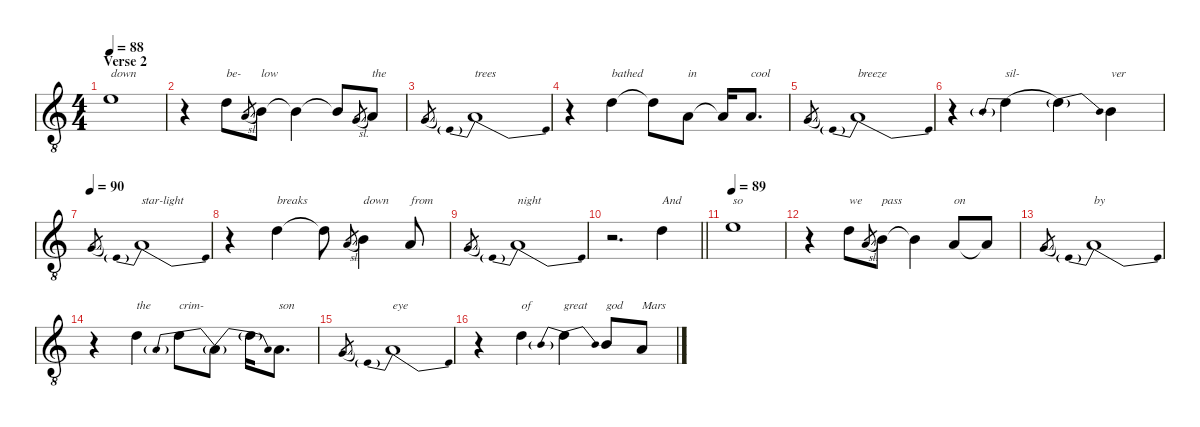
\defaultSystemsLayout 4
\hideDynamics
\bracketExtendMode nobrackets
\singleTrackTrackNamePolicy hidden
\multiTrackTrackNamePolicy hidden
\firstSystemTrackNameMode fullname
\firstSystemTrackNameOrientation horizontal
\otherSystemsTrackNameOrientation horizontal
\track ("Ozzy Osbourne" "fl.") {defaultSystemsLayout 8 instrument flute}
\staff {score}
\tuning (E4 B3 G3 D3 A2 E2)
\ts (4 4)
\section ("" "Verse 2")
\tempo 88
\clef g2
\ottava 8vb
\ks c
5.2.1{txt "down" dy f beam Down} |
r.4{beam Down} 3.2.8{txt "be-" beam Down} 2.3{sl}.8{gr dy mf beam Up} 4.3.8{txt "low" dy f beam Down} 4.3{t}.4{beam Down} 4.3{t}.8{beam Up} 0.3{sl}.8{gr dy mf beam Up} 2.3.8{txt "the" dy f beam Up} |
5.4{sl}.8{gr dy mf beam Up} 2.4{be (prebendrelease 0 10 15 0)}.1{txt "trees" dy f beam Up} |
r.4{beam Down} 7.3.4{txt "bathed" beam Down} 7.3{t}.8{beam Down} 2.3.8{txt "in" beam Down} 2.3{t}.16{beam Up} 2.3.8{d txt "cool" beam Up} |
5.4{sl}.8{gr dy mf beam Up} 2.4{be (prebendrelease 0 10 15 0)}.1{txt "breeze" dy f beam Up} |
r.4{beam Down} 0.2{be (prebend 0 6 60 6)}.4{txt "sil-" beam Down} 0.2{be (release 0 6 60 0) t}.4{beam Down} 0.2.4{txt "ver" beam Down} |
\tempo 90
5.4{sl}.8{gr dy mf beam Up} 2.4{be (prebendrelease 0 10 15 0)}.1{txt "star-light" dy f beam Up} |
r.4{beam Down} 3.2.4{txt "breaks" beam Down} 3.2{t}.8{beam Down} 2.3{sl}.8{gr dy mf beam Up} 4.3.4{txt "down" dy f beam Down} 2.3.8{txt "from" beam Up} |
5.4{sl}.8{gr dy mf beam Up} 2.4{be (prebendrelease 0 10 15 0)}.1{txt "night" dy f beam Up} |
\barLineRight lightlight
r.2{d beam Down} 3.2.4{txt "And" beam Down} |
\tempo 89
5.2.1{txt "so" beam Down} |
r.4{beam Down} 3.2.8{txt "we" beam Down} 2.3{sl}.8{gr dy mf beam Up} 4.3.8{txt "pass" dy f beam Down} 4.3{t}.4{beam Down} 2.3.8{txt "on" beam Up} 2.3{t}.8{beam Up} |
5.4{sl}.8{gr dy mf beam Up} 2.4{be (prebendrelease 0 10 15 0)}.1{txt "by" dy f beam Up} |
r.4{beam Down} 7.3.4{txt "the" beam Down} 2.3{be (prebendrelease 0 10 60 0)}.8{txt "crim-" beam Down} 2.3{be (bend 0 0 60 10) t}.8{beam Down} 2.3{be (release 0 10 60 0) t}.16{beam Down} 2.3.8{d txt "son" beam Down} |
5.4{sl}.8{gr dy mf beam Up} 2.4{be (prebendrelease 0 10 15 0)}.1{txt "eye" dy f beam Up} |
r.4{beam Down} 3.2.4{txt "of" beam Down} 0.2{be (prebendrelease 0 6 39.999998399999996 0)}.4{txt "great" beam Down} 0.2.8{txt "god" beam Up} 2.3.8{txt "Mars" beam Up}
